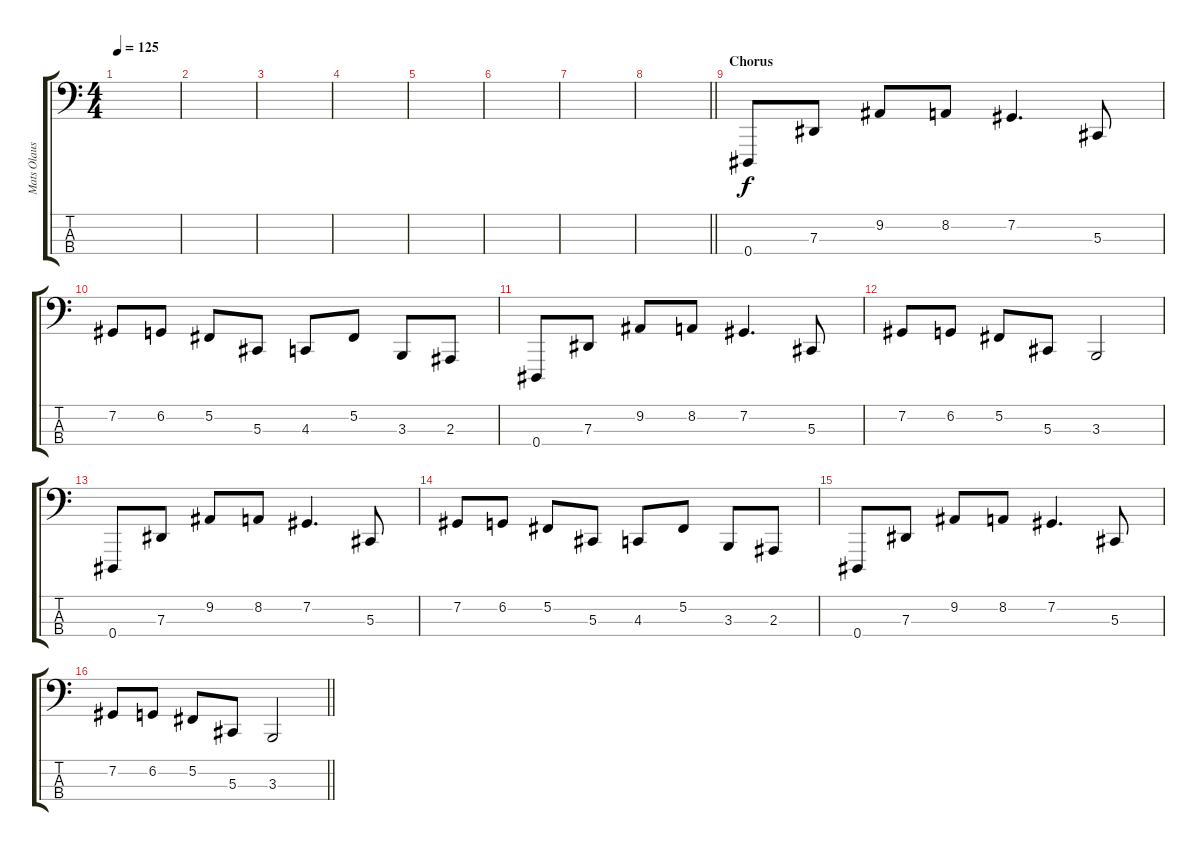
\track ("Mats Olausson" "Mats Olaus") {instrument brightacousticpiano}
\staff {score tabs}
\tuning (Gb2 Db2 Ab1 Eb1) {hide}
\ts (4 4)
\tempo 125
\clef f4
\ks c
|
|
|
|
|
|
|
\barLineRight lightlight
|
\section ("" "Chorus")
0.4.8 7.3.8 9.2.8 8.2.8 7.2.4{d} 5.3.8 |
7.2.8 6.2.8 5.2.8 5.3.8 4.3.8 5.2.8 3.3.8 2.3.8 |
0.4.8 7.3.8 9.2.8 8.2.8 7.2.4{d} 5.3.8 |
7.2.8 6.2.8 5.2.8 5.3.8 3.3.2 |
0.4.8 7.3.8 9.2.8 8.2.8 7.2.4{d} 5.3.8 |
7.2.8 6.2.8 5.2.8 5.3.8 4.3.8 5.2.8 3.3.8 2.3.8 |
0.4.8 7.3.8 9.2.8 8.2.8 7.2.4{d} 5.3.8 |
\barLineRight lightlight
7.2.8 6.2.8 5.2.8 5.3.8 3.3.2
